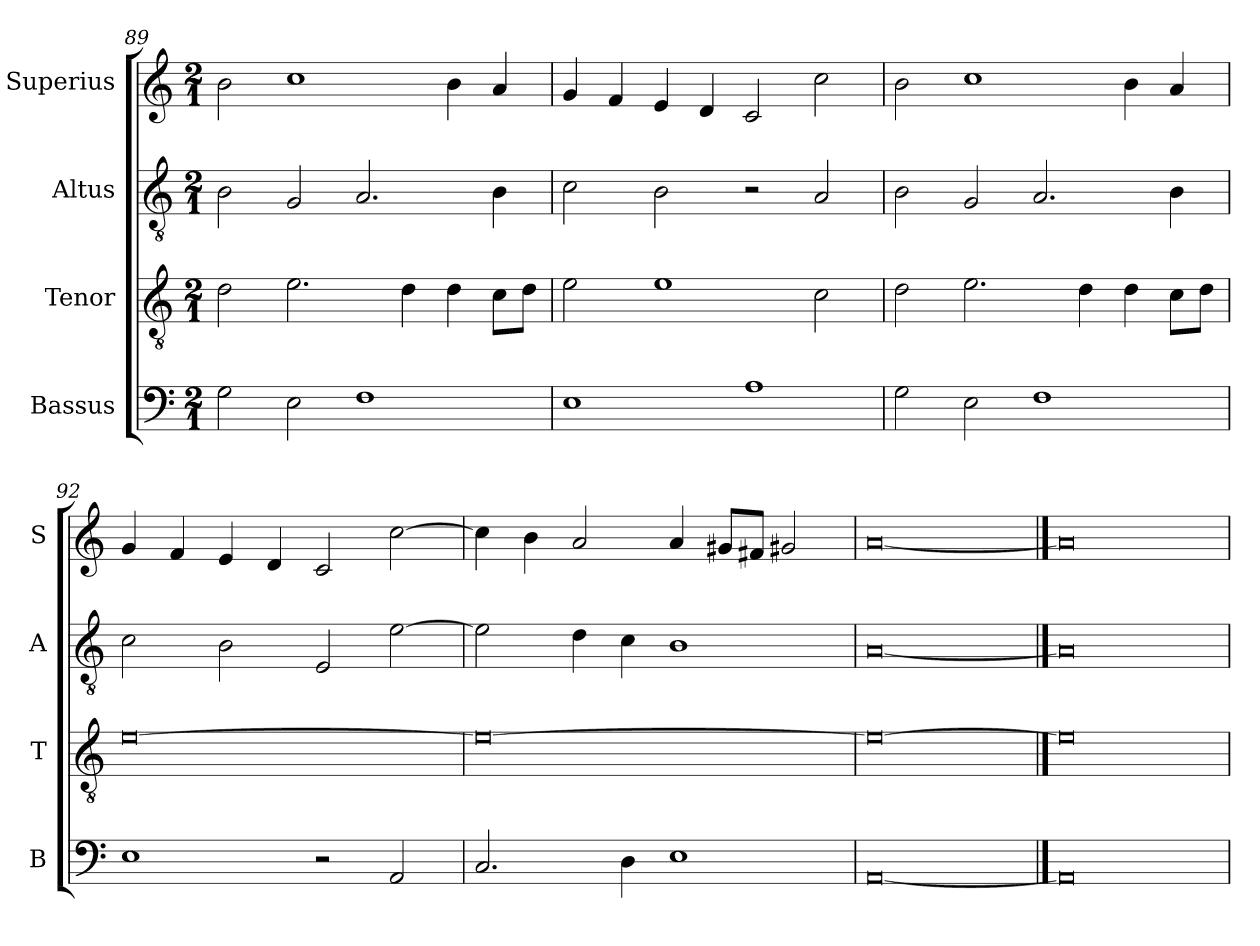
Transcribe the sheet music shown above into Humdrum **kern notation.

**kern	**kern	**kern	**kern
*part4	*part3	*part2	*part1
*staff4	*staff3	*staff2	*staff1
*I"Bassus	*I"Tenor	*I"Altus	*I"Superius
*I'B	*I'T	*I'A	*I'S
*clefF4	*clefGv2	*clefGv2	*clefG2
*k[]	*k[]	*k[]	*k[]
*C:	*C:	*C:	*C:
*M2/1	*M2/1	*M2/1	*M2/1
=89	=89	=89	=89
2G	2d	2B	2b
2E	2.e	2G	1cc
1F	.	2.A	.
.	4d	.	.
.	4d	.	4b
.	8cL	4B	4a
.	8dJ	.	.
=90	=90	=90	=90
1E	2e	2c	4g
.	.	.	4f
.	1e	2B	4e
.	.	.	4d
1A	.	2r	2c
.	2c	2A	2cc
=91	=91	=91	=91
2G	2d	2B	2b
2E	2.e	2G	1cc
1F	.	2.A	.
.	4d	.	.
.	4d	.	4b
.	8cL	4B	4a
.	8dJ	.	.
=92	=92	=92	=92
1E	[0e	2c	4g
.	.	.	4f
.	.	2B	4e
.	.	.	4d
2r	.	2E	2c
2AA	.	[2e	[2cc
=93	=93	=93	=93
2.C	0e_	2e]	4cc]
.	.	.	4b
.	.	4d	2a
4D	.	4c	.
1E	.	1B	4a
.	.	.	8g#XL
.	.	.	8f#XJ
.	.	.	2g#X
=94	=94	=94	=94
[0AA	0e_	[0A	[0a
==95	==95	==95	==95
0AA]	0e]	0A]	0a]
=	=	=	=
*-	*-	*-	*-
